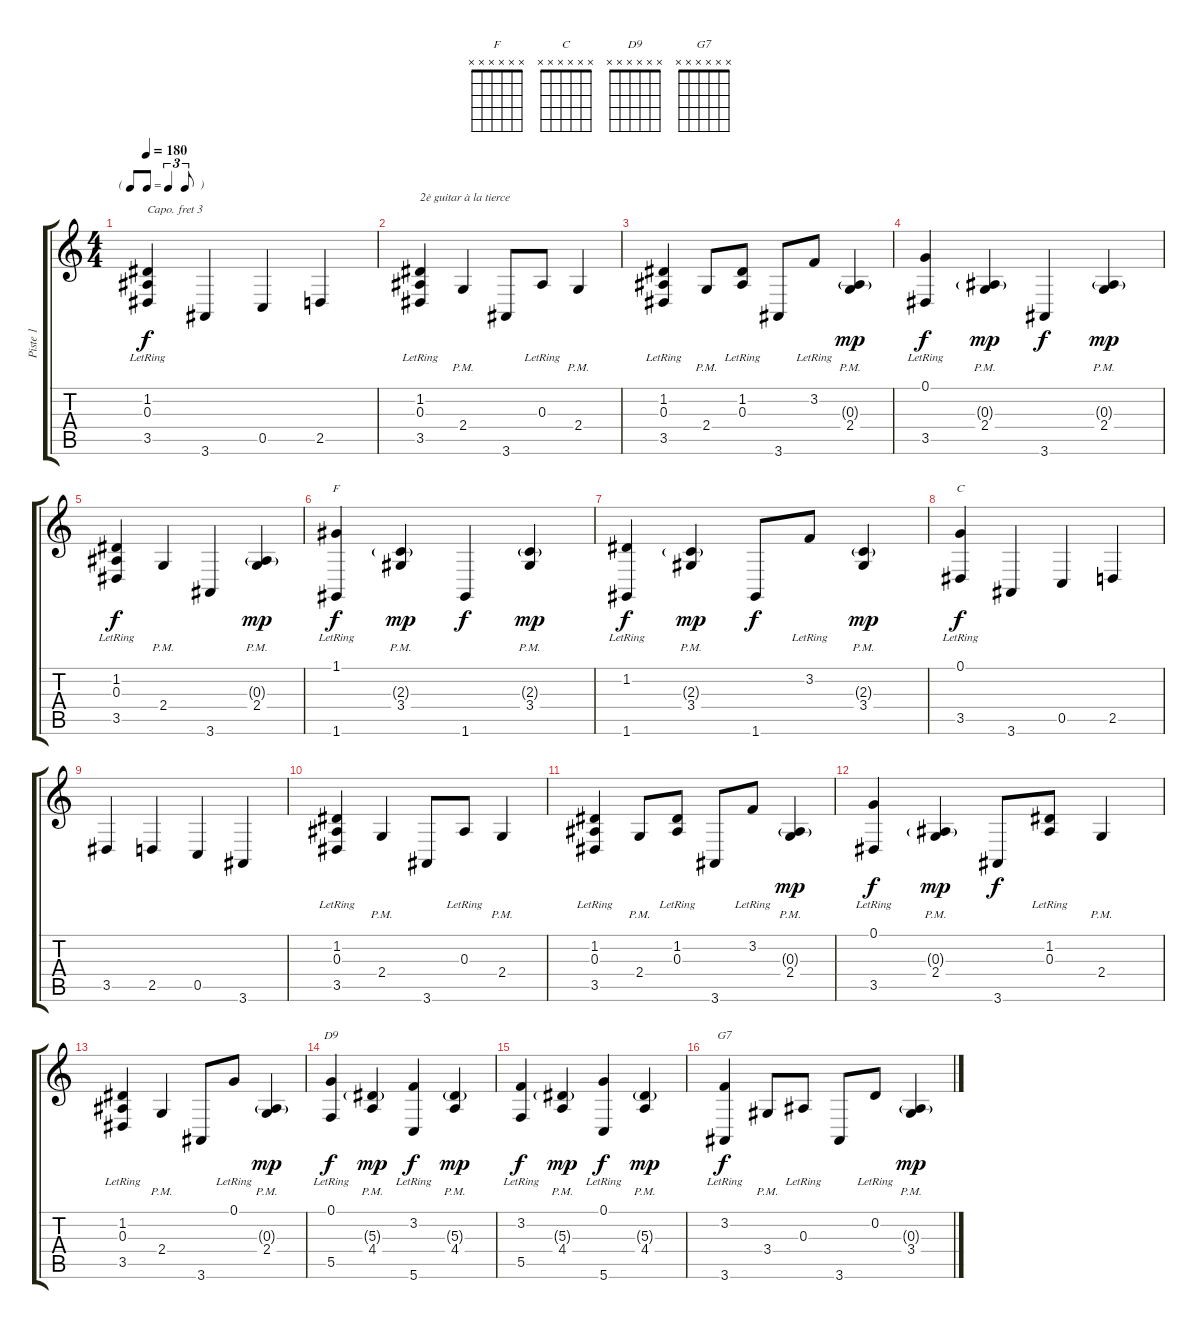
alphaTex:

\track ("Piste 1" "Piste 1") {instrument orchestralharp}
\staff {score tabs}
\capo 3
\tuning (E4 B3 G3 D3 A2 E2) {hide}
\chord ("F" x x x x x x)
\chord ("C" x x x x x x)
\chord ("D9" x x x x x x)
\chord ("G7" x x x x x x)
\ts (4 4)
\tf triplet8th
\tempo 180
\clef g2
\ks c
(1.2{lr} 0.3 3.5).4{dy f} 3.6.4 0.5.4 2.5.4 |
(1.2{lr} 0.3 3.5).4{txt "2è guitar à la tierce"} 2.4{pm}.4 3.6.8 0.3{lr}.8 2.4{pm}.4 |
(1.2{lr} 0.3 3.5).4 2.4{pm}.8 (1.2{lr} 0.3).8 3.6.8 3.2{lr}.8 (0.3{g} 2.4{pm}).4{dy mp} |
(0.1{lr} 3.5).4{dy f} (0.3{g} 2.4{pm}).4{dy mp} 3.6.4{dy f} (0.3{g} 2.4{pm}).4{dy mp} |
(1.2{lr} 0.3 3.5).4{dy f} 2.4{pm}.4 3.6.4 (0.3{g} 2.4{pm}).4{dy mp} |
(1.1{lr} 1.6).4{ch "F" dy f} (2.3{g} 3.4{pm}).4{dy mp} 1.6.4{dy f} (2.3{g} 3.4{pm}).4{dy mp} |
(1.2{lr} 1.6).4{dy f} (2.3{g} 3.4{pm}).4{dy mp} 1.6.8{dy f} 3.2{lr}.8 (2.3{g} 3.4{pm}).4{dy mp} |
(0.1{lr} 3.5).4{ch "C" dy f} 3.6.4 0.5.4 2.5.4 |
3.5.4 2.5.4 0.5.4 3.6.4 |
(1.2{lr} 0.3 3.5).4 2.4{pm}.4 3.6.8 0.3{lr}.8 2.4{pm}.4 |
(1.2{lr} 0.3 3.5).4 2.4{pm}.8 (1.2{lr} 0.3).8 3.6.8 3.2{lr}.8 (0.3{g} 2.4{pm}).4{dy mp} |
(0.1{lr} 3.5).4{dy f} (0.3{g} 2.4{pm}).4{dy mp} 3.6.8{dy f} (1.2{lr} 0.3).8 2.4{pm}.4 |
(1.2{lr} 0.3 3.5).4 2.4{pm}.4 3.6.8 0.1{lr}.8 (0.3{g} 2.4{pm}).4{dy mp} |
(0.1{lr} 5.5).4{ch "D9" dy f} (5.3{g} 4.4{pm}).4{dy mp} (3.2{lr} 5.6).4{dy f} (5.3{g} 4.4{pm}).4{dy mp} |
(3.2{lr} 5.5).4{dy f} (5.3{g} 4.4{pm}).4{dy mp} (0.1{lr} 5.6).4{dy f} (5.3{g} 4.4{pm}).4{dy mp} |
(3.2{lr} 3.6).4{ch "G7" dy f} 3.4{pm}.8 0.3{lr}.8 3.6.8 0.2{lr}.8 (0.3{g} 3.4{pm}).4{dy mp}
